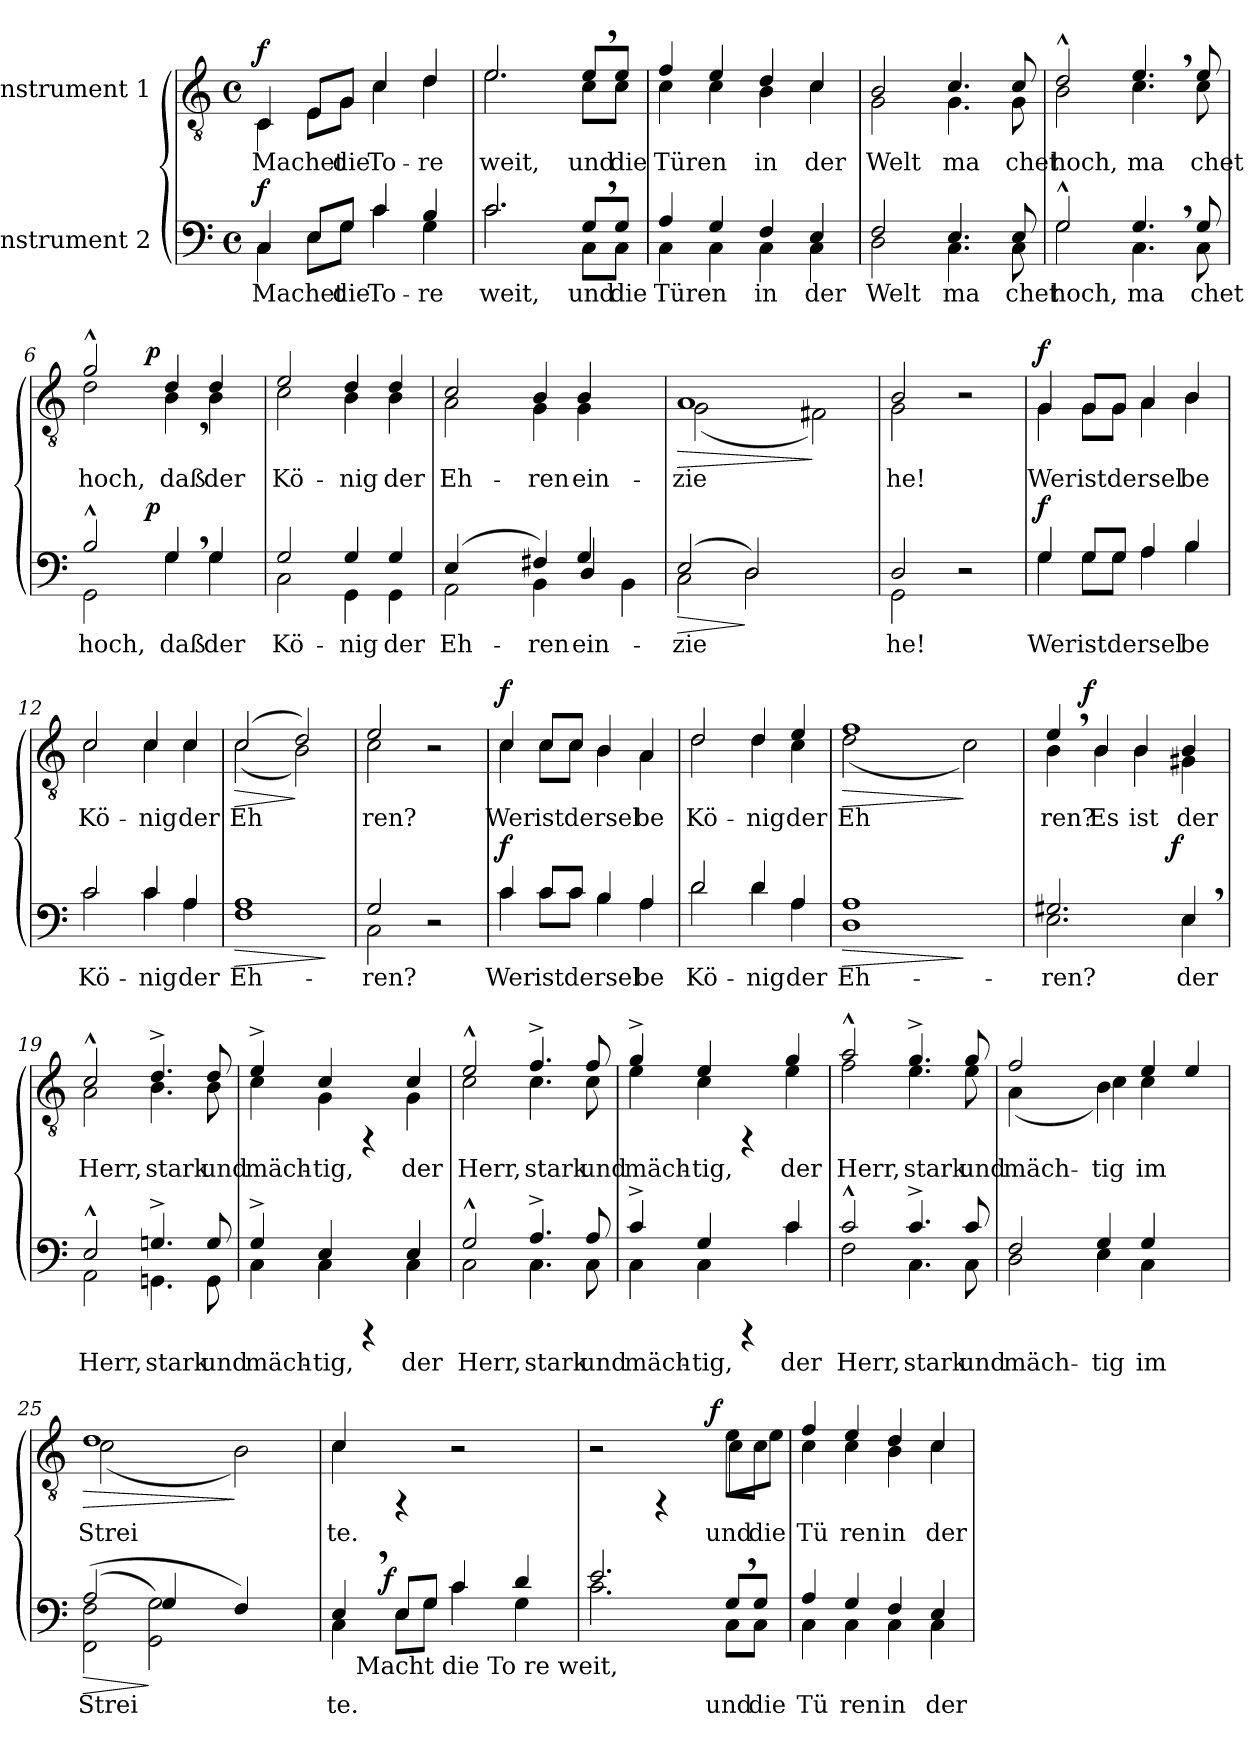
**kern	**text	**dynam	**kern	**text	**dynam
*part2	*part2	*part2	*part1	*part1	*part1
*staff2	*staff2	*staff2	*staff1	*staff1	*staff1
*I"Instrument 2	*	*	*I"Instrument 1	*	*
!!LO:PB:g=z
*stria5	*	*	*stria5	*	*
*clefF4	*	*	*clefGv2	*	*
*k[]	*	*	*k[]	*	*
*C:	*	*	*C:	*	*
*M4/4	*	*	*M4/4	*	*
*met(c)	*	*	*met(c)	*	*
=1	=1	=1	=1	=1	=1
*^	*	*	*	*	*
!	!	!LO:LY:a	!LO:DY:a	!	!LO:LY:b	!LO:DY:a
*	*	*	*	*^	*	*
4C/	4C\	Machet	f	4C/	4C\	Machet	f
!	!	!LO:LY:a	!	!	!	!LO:LY:b	!
8E/L	8E\L	.	.	8E/L	8E\L	.	.
!	!	!LO:LY:a	!	!	!	!LO:LY:b	!
8G/J	8G\J	die	.	8G/J	8G\J	die	.
!	!	!LO:LY:a	!	!	!	!LO:LY:b	!
4c/	4c\	To-	.	4c/	4c\	To-	.
!	!	!LO:LY:a	!	!	!	!LO:LY:b	!
4B/	4G\	-re	.	4d/	4d\	-re	.
=2	=2	=2	=2	=2	=2	=2	=2
!	!	!LO:LY:a	!	!	!	!LO:LY:b	!
2.c/	2.c\	weit,	.	2.e/	2.e\	weit,	.
!	!	!LO:LY:a	!	!	!	!LO:LY:b	!
8G,>/L	8C\L	und	.	8e,>/L	8c\L	und	.
!	!	!LO:LY:a	!	!	!	!LO:LY:b	!
8G/J	8C\J	die	.	8e/J	8c\J	die	.
=3	=3	=3	=3	=3	=3	=3	=3
!	!	!LO:LY:a	!	!	!	!LO:LY:b	!
4A/	4C\	Türen	.	4f/	4c\	Türen	.
!	!	!LO:LY:a	!	!	!	!LO:LY:b	!
4G/	4C\	.	.	4e/	4c\	.	.
!	!	!LO:LY:a	!	!	!	!LO:LY:b	!
4F/	4C\	in	.	4d/	4B\	in	.
!	!	!LO:LY:a	!	!	!	!LO:LY:b	!
4E/	4C\	der	.	4c/	4c\	der	.
=4	=4	=4	=4	=4	=4	=4	=4
!	!	!LO:LY:a	!	!	!	!LO:LY:b	!
2F/	2D\	Welt	.	2B/	2G\	Welt	.
!	!	!LO:LY:a	!	!	!	!LO:LY:b	!
4.E/	4.C\	ma	.	4.c/	4.G\	ma	.
!	!	!LO:LY:a	!	!	!	!LO:LY:b	!
8E/	8C\	chet	.	8c/	8G\	chet	.
=5	=5	=5	=5	=5	=5	=5	=5
!	!	!LO:LY:a	!	!	!	!LO:LY:b	!
2G^^>/	2G\	hoch,	.	2d^^>/	2B\	hoch,	.
!	!	!LO:LY:a	!	!	!	!LO:LY:b	!
4.G,>/	4.C\	ma	.	4.e,>/	4.c\	ma	.
!	!	!LO:LY:a	!	!	!	!LO:LY:b	!
8G/	8C\	chet	.	8e/	8c\	chet	.
=6	=6	=6	=6	=6	=6	=6	=6
!	!	!LO:LY:a	!	!	!	!LO:LY:b	!
*	*^	*	*	*	*^	*	*
2B^^>/	2GG\	4..ryy	hoch,	.	2g^^>/	2d\	4..ryy	hoch,	.
!	!	!	!	!LO:DY:a	!	!	!	!	!LO:DY:a
.	.	2ryy	.	p	.	.	2ryy	.	p
!	!	!	!LO:LY:a	!	!	!	!	!LO:LY:b	!
4G,>/	4G\	.	daß	.	4B\	4d,>/	.	daß	.
!	!	!	!LO:LY:a	!	!	!	!	!LO:LY:b	!
4G/	4G\	.	der	.	4d/	4B\	.	der	.
.	.	16ryy	.	.	.	.	16ryy	.	.
=7	=7	=7	=7	=7	=7	=7	=7	=7	=7
!	!	!	!LO:LY:a	!	!	!	!	!LO:LY:b	!
*	*v	*v	*	*	*	*	*	*	*
*	*	*	*	*	*v	*v	*	*
2G/	2C\	Kö-	.	2e/	2c\	Kö-	.
!	!	!LO:LY:a	!	!	!	!LO:LY:b	!
4G/	4GG\	-nig	.	4d/	4B\	-nig	.
!	!	!LO:LY:a	!	!	!	!LO:LY:b	!
4G/	4GG\	der	.	4d/	4B\	der	.
!!LO:LB:g=z	!!
=8	=8	=8	=8	=8	=8	=8	=8
!	!	!LO:LY:a	!	!	!	!LO:LY:b	!
2AA\	(>4E/	Eh-	.	2c/	2A\	Eh-	.
.	4ryy	.	.	.	.	.	.
!	!	!LO:LY:a	!	!	!	!	!
!	!	!LO:LY:a	!	!	!	!LO:LY:b	!
4F#X/)	4BB\	-ren	.	4B/	4G\	-ren	.
!	!	!LO:LY:a	!	!	!	!LO:LY:b	!
4G/	4D/	ein-	.	4B/	4G\	ein-	.
4BB\	4ryy	.	.	4ryy	4ryy	.	.
=9	=9	=9	=9	=9	=9	=9	=9
!	!	!LO:LY:a	!LO:HP:b	!	!	!LO:LY:b	!LO:HP:b
2C\	(>2E/	-zie-	>	1A	(<2G\	-zie-	>
!	!	!LO:LY:a	!	!	!	!	!
2D/)	2D\	--	]	.	1ryy	.	.
!	!	!	!	!	!	!LO:LY:b	!
2ryy	2ryy	.	.	2F#X\)	.	--	]
=10	=10	=10	=10	=10	=10	=10	=10
!	!	!LO:LY:a	!	!	!	!LO:LY:b	!
2D/	2GG\	-he!	.	2B/	2G\	-he!	.
2r	2ryy	.	.	2r	2ryy	.	.
=11	=11	=11	=11	=11	=11	=11	=11
!	!	!LO:LY:a	!LO:DY:a	!	!	!LO:LY:b	!LO:DY:a
4G/	4G\	Wer	f	4G/	4G\	Wer	f
!	!	!LO:LY:a	!	!	!	!LO:LY:b	!
8G/L	8G\L	ist	.	8G/L	8G\L	ist	.
!	!	!LO:LY:a	!	!	!	!LO:LY:b	!
8G/J	8G\J	dersel-	.	8G/J	8G\J	dersel-	.
!	!	!LO:LY:a	!	!	!	!LO:LY:b	!
4A/	4A\	--	.	4A/	4A\	--	.
!	!	!LO:LY:a	!	!	!	!LO:LY:b	!
4B/	4B\	-be	.	4B/	4B\	-be	.
=12	=12	=12	=12	=12	=12	=12	=12
!	!	!LO:LY:a	!	!	!	!LO:LY:b	!
2c/	2c\	Kö-	.	2c/	2c\	Kö-	.
!	!	!LO:LY:a	!	!	!	!LO:LY:b	!
4c/	4c\	-nig	.	4c/	4c\	-nig	.
!	!	!LO:LY:a	!	!	!	!LO:LY:b	!
4A/	4A\	der	.	4c/	4c\	der	.
=13	=13	=13	=13	=13	=13	=13	=13
!	!	!LO:LY:a	!LO:HP:b	!	!	!LO:LY:b	!LO:HP:b
*v	*v	*	*	*	*	*	*
1A 1F	Eh-	>	(>2c/	(<2c\	Eh-	>
!	!	!	!	!	!LO:LY:b	!
.	.	.	2d/)	2B\)	--	]
*	*	*	*v	*v	*	*
.	.	]	.	.	.
=14	=14	=14	=14	=14	=14
*^	*	*	*	*	*
!	!	!LO:LY:a	!	!	!LO:LY:b	!
*	*	*	*	*^	*	*
2G/	2C\	-ren?	.	2e/	2c\	-ren?	.
2r	2ryy	.	.	2r	2ryy	.	.
=15	=15	=15	=15	=15	=15	=15	=15
!	!	!LO:LY:a	!LO:DY:a	!	!	!LO:LY:b	!LO:DY:a
4c/	4c\	Wer	f	4c/	4c\	Wer	f
!	!	!LO:LY:a	!	!	!	!LO:LY:b	!
8c/L	8c\L	ist	.	8c/L	8c\L	ist	.
!	!	!LO:LY:a	!	!	!	!LO:LY:b	!
8c/J	8c\J	dersel-	.	8c/J	8c\J	dersel-	.
!	!	!LO:LY:a	!	!	!	!LO:LY:b	!
4B/	4B\	--	.	4B/	4B\	--	.
!	!	!LO:LY:a	!	!	!	!LO:LY:b	!
4A/	4A\	-be	.	4A/	4A\	-be	.
!!LO:LB:g=z	!!
=16	=16	=16	=16	=16	=16	=16	=16
!	!	!LO:LY:a	!	!	!	!LO:LY:b	!
2d/	2d\	Kö-	.	2d/	2d\	Kö-	.
!	!	!LO:LY:a	!	!	!	!LO:LY:b	!
4d/	4d\	-nig	.	4d/	4d\	-nig	.
!	!	!LO:LY:a	!	!	!	!LO:LY:b	!
4A/	4A\	der	.	4e/	4c\	der	.
=17	=17	=17	=17	=17	=17	=17	=17
!	!	!LO:LY:a	!LO:HP:b	!	!	!LO:LY:b	!LO:HP:b
*v	*v	*	*	*	*	*	*
1A 1D	Eh-	>	1f	(<2d\	Eh-	>
.	.	.	.	1ryy	.	.
!	!	!	!	!	!LO:LY:b	!
2ryy	.	]	2c\)	.	--	]
*	*	*	*v	*v	*	*
=18	=18	=18	=18	=18	=18
*^	*	*	*	*	*
!	!	!LO:LY:a	!	!	!LO:LY:b	!
*	*^	*	*	*^	*	*
*	*	*	*	*	*	*^	*	*
2.G#X/	2.E\	2ryy	-ren?	.	4e,>/	4B\	8..ryy	-ren?	.
!	!	!	!	!	!	!	!	!	!LO:DY:a
.	.	.	.	.	.	.	2ryy	.	f
!	!	!	!	!	!	!	!	!LO:LY:b	!
.	.	.	.	.	4B/	4B\	.	Es	.
!	!	!	!	!	!	!	!	!LO:LY:b	!
.	.	8..ryy	.	.	4B/	4B\	.	ist	.
!	!	!	!	!LO:DY:a	!	!	!	!	!
.	.	4ryy	.	f	.	.	4ryy	.	.
!	!	!	!LO:LY:a	!	!	!	!	!LO:LY:b	!
4E,>/	4E\	.	der	.	4B/	4G#X\	.	der	.
.	.	32ryy	.	.	.	.	32ryy	.	.
=19	=19	=19	=19	=19	=19	=19	=19	=19	=19
!	!	!	!LO:LY:a	!	!	!	!	!LO:LY:b	!
*	*v	*v	*	*	*	*	*	*	*
*	*	*	*	*	*v	*v	*	*
2E^^>/	2AA\	Herr,	.	2c^^>/	2A\	Herr,	.
!	!	!LO:LY:a	!	!	!	!LO:LY:b	!
4.Gn^>/	4.GGn\	stark	.	4.d^>/	4.B\	stark	.
!	!	!LO:LY:a	!	!	!	!LO:LY:b	!
8GG\	8G/	und	.	8d/	8B\	und	.
=20	=20	=20	=20	=20	=20	=20	=20
!	!	!LO:LY:a	!	!	!	!LO:LY:b	!
4G^>/	4C\	mäch-	.	4e^>/	4c\	mäch-	.
!	!	!LO:LY:a	!	!	!	!LO:LY:b	!
4E/	4C\	-tig,	.	4c/	4G\	-tig,	.
4rCCC	4ryy	.	.	4rFF	4ryy	.	.
!	!	!LO:LY:a	!	!	!	!LO:LY:b	!
4E/	4C\	der	.	4c/	4G\	der	.
=21	=21	=21	=21	=21	=21	=21	=21
!	!	!LO:LY:a	!	!	!	!LO:LY:b	!
2G^^>/	2C\	Herr,	.	2e^^>/	2c\	Herr,	.
!	!	!LO:LY:a	!	!	!	!LO:LY:b	!
4.A^>/	4.C\	stark	.	4.f^>/	4.c\	stark	.
!	!	!LO:LY:a	!	!	!	!LO:LY:b	!
8A/	8C\	und	.	8f/	8c\	und	.
=22	=22	=22	=22	=22	=22	=22	=22
!	!	!LO:LY:a	!	!	!	!LO:LY:b	!
4c^>/	4C\	mäch-	.	4g^>/	4e\	mäch-	.
!	!	!LO:LY:a	!	!	!	!LO:LY:b	!
4G/	4C\	-tig,	.	4e/	4c\	-tig,	.
4rCCC	4ryy	.	.	4rFF	4ryy	.	.
!	!	!LO:LY:a	!	!	!	!LO:LY:b	!
4c/	4c\	der	.	4g/	4e\	der	.
!!LO:LB:g=z	!!
=23	=23	=23	=23	=23	=23	=23	=23
!	!	!LO:LY:a	!	!	!	!LO:LY:b	!
2c^^>/	2F\	Herr,	.	2a^^>/	2f\	Herr,	.
!	!	!LO:LY:a	!	!	!	!LO:LY:b	!
4.c^>/	4.C\	stark	.	4.g^>/	4.e\	stark	.
!	!	!LO:LY:a	!	!	!	!LO:LY:b	!
8c/	8C\	und	.	8g/	8e\	und	.
=24	=24	=24	=24	=24	=24	=24	=24
!	!	!LO:LY:a	!	!	!	!LO:LY:b	!
2F/	2D\	mäch-	.	2f/	(<4A\	mäch-	.
.	.	.	.	.	4ryy	.	.
!	!	!LO:LY:a	!	!	!	!LO:LY:b	!
!	!	!	!	!	!	!LO:LY:b	!
4G/	4E\	-tig	.	4B\)	4c\	-tig	.
!	!	!LO:LY:a	!	!	!	!LO:LY:b	!
4G/	4C\	im	.	4e/	4c\	im	.
4ryy	4ryy	.	.	4e/	4ryy	.	.
=25	=25	=25	=25	=25	=25	=25	=25
!	!	!LO:LY:a	!LO:HP:b	!	!	!LO:LY:b	!LO:HP:b
(>2A/	(<2FF\ 2F\	Strei-	>	1d	(<2c\	Strei-	>
!	!	!LO:LY:a	!	!	!	!	!
2G\ 2GG\)	4G/	--	]	.	1ryy	.	.
.	4ryy	.	.	.	.	.	.
!	!	!LO:LY:a	!	!	!	!LO:LY:b	!
4F/)	2ryy	--	.	2B\)	.	--	]
4ryy	.	.	.	.	.	.	.
=26	=26	=26	=26	=26	=26	=26	=26
!	!	!LO:LY:a	!	!	!	!LO:LY:b	!
*^	*^	*	*	*	*	*	*
4E,>/	4C\	8..ryy	16.ryy	-te.	.	4c/	4c\	-te.	.
!	!	!	!LO:TX:b:t=Macht die To re weit,	!	!	!	!	!	!
.	.	.	2ryy	.	.	.	.	.	.
!	!	!	!	!	!LO:DY:a	!	!	!	!
.	.	2ryy	.	.	f	.	.	.	.
!	!	!	!	!LO:LY:a	!	!	!	!	!
8E/L	8E\L	.	.	.	.	4rFF	2.ryy	.	.
!	!	!	!	!LO:LY:a	!	!	!	!	!
8G/J	8G\J	.	.	.	.	.	.	.	.
!	!	!	!	!LO:LY:a	!	!	!	!	!
4c/	4c\	.	.	.	.	2r	.	.	.
.	.	.	4ryy	.	.	.	.	.	.
.	.	4ryy	.	.	.	.	.	.	.
!	!	!	!	!LO:LY:a	!	!	!	!	!
4d/	4G\	.	.	.	.	.	.	.	.
.	.	.	8ryy	.	.	.	.	.	.
.	.	32ryy	32ryy	.	.	.	.	.	.
=27	=27	=27	=27	=27	=27	=27	=27	=27	=27
!	!	!	!	!LO:LY:a	!	!	!	!	!
*	*v	*v	*v	*	*	*	*^	*	*
2.e/	2.c\	.	.	2r	2.ryy	2ryy	.	.
.	.	.	.	4rFF	.	8ryy	.	.
.	.	.	.	.	.	16ryy	.	.
.	.	.	.	.	.	64ryy	.	.
!	!	!	!	!	!	!	!	!LO:DY:a
.	.	.	.	.	.	4ryy	.	f
!	!	!LO:LY:a	!	!	!	!	!LO:LY:b	!
8G,>/L	8C\L	und	.	8e\L	8c\L	.	und	.
!	!	!LO:LY:a	!	!	!	!	!LO:LY:b	!
8G/J	8C\J	die	.	8c\J	8e\J	.	die	.
.	.	.	.	.	.	32.ryy	.	.
=28	=28	=28	=28	=28	=28	=28	=28	=28
!	!	!LO:LY:a	!	!	!	!	!LO:LY:b	!
*	*	*	*	*	*v	*v	*	*
4A/	4C\	Tü	.	4c\	4f/	Tü	.
!	!	!LO:LY:a	!	!	!	!LO:LY:b	!
4G/	4C\	ren	.	4e/	4c\	ren	.
!	!	!LO:LY:a	!	!	!	!LO:LY:b	!
4F/	4C\	in	.	4d/	4B\	in	.
!	!	!LO:LY:a	!	!	!	!LO:LY:b	!
4E/	4C\	der	.	4c/	4c\	der	.
*v	*v	*	*	*	*	*	*
*	*	*	*v	*v	*	*
=	=	=	=	=	=
*-	*-	*-	*-	*-	*-
